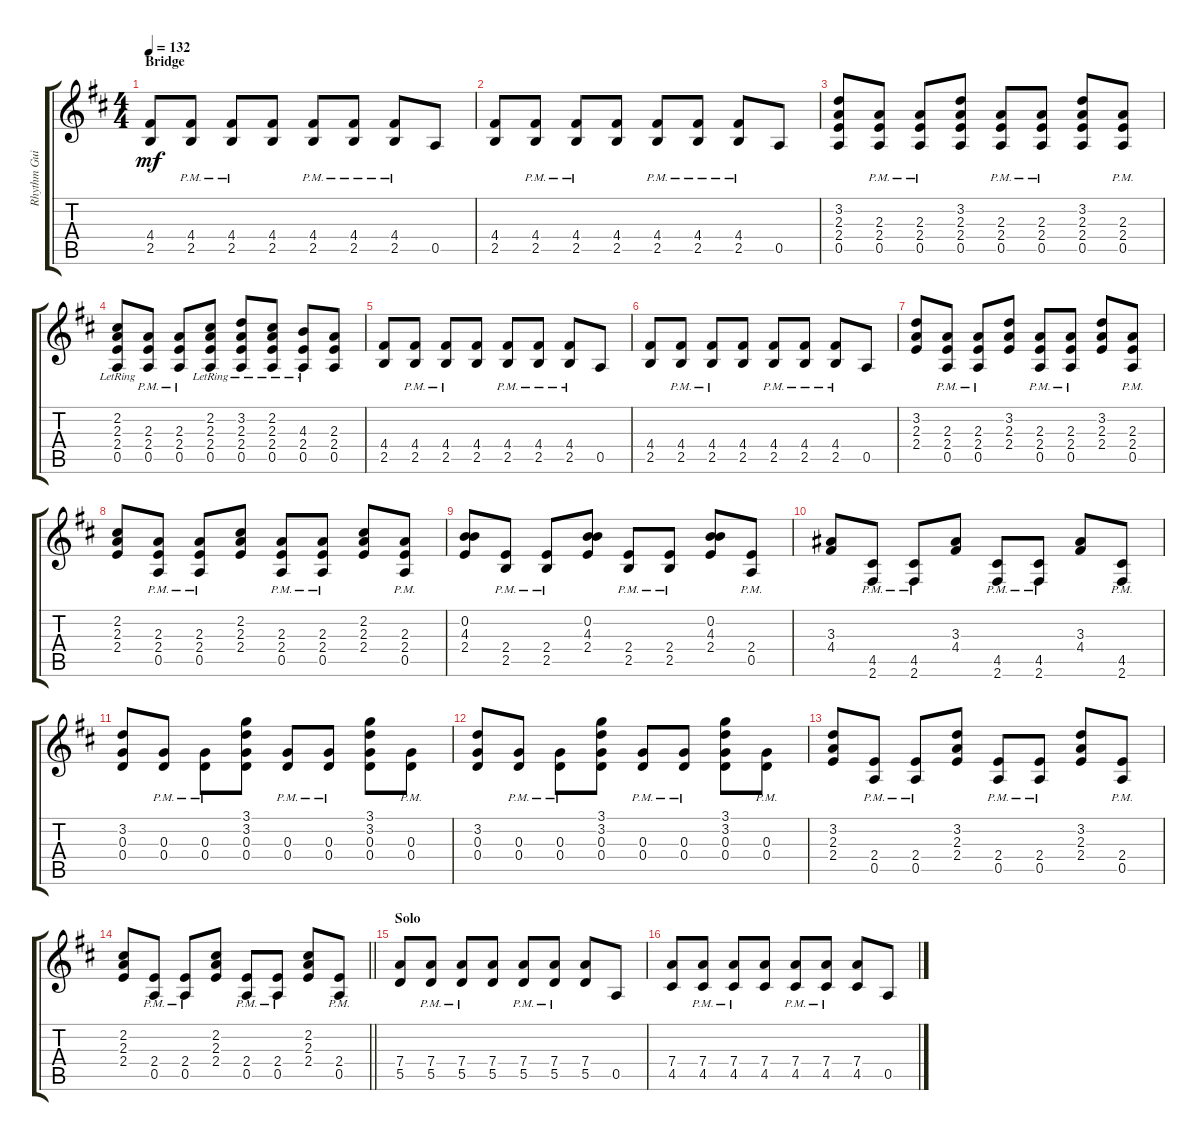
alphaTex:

\track ("Rhythm Guitar" "Rhythm Gui") {instrument acousticguitarsteel}
\staff {score tabs}
\tuning (E4 B3 G3 D3 A2 E2) {hide}
\ts (4 4)
\section ("" "Bridge")
\tempo 132
\clef g2
\ks d
(4.4 2.5).8{dy mf} (4.4{pm} 2.5{pm}).8 (4.4{pm} 2.5{pm}).8 (4.4 2.5).8 (4.4{pm} 2.5{pm}).8 (4.4{pm} 2.5{pm}).8 (4.4 2.5{pm}).8 0.5.8 |
(4.4 2.5).8 (4.4{pm} 2.5{pm}).8 (4.4{pm} 2.5{pm}).8 (4.4 2.5).8 (4.4{pm} 2.5{pm}).8 (4.4{pm} 2.5{pm}).8 (4.4 2.5{pm}).8 0.5.8 |
(3.2 2.3 2.4 0.5).8 (2.3{pm} 2.4{pm} 0.5{pm}).8 (2.3{pm} 2.4{pm} 0.5{pm}).8 (3.2 2.3 2.4 0.5).8 (2.3{pm} 2.4{pm} 0.5{pm}).8 (2.3{pm} 2.4{pm} 0.5{pm}).8 (3.2 2.3 2.4 0.5).8 (2.3{pm} 2.4 0.5{pm}).8 |
(2.2 2.3 2.4 0.5{lr}).8 (2.3{pm} 2.4{pm} 0.5{pm}).8 (2.3{pm} 2.4{pm} 0.5{pm}).8 (2.2{lr} 2.3{lr} 2.4{lr} 0.5{lr}).8 (3.2{lr} 2.3{lr} 2.4{lr} 0.5{lr}).8 (2.2{lr} 2.3{lr} 2.4{lr} 0.5{lr}).8 (4.3{lr} 2.4{lr} 0.5{lr}).8 (2.3 2.4 0.5).8 |
(4.4 2.5).8 (4.4{pm} 2.5{pm}).8 (4.4{pm} 2.5{pm}).8 (4.4 2.5).8 (4.4{pm} 2.5{pm}).8 (4.4{pm} 2.5{pm}).8 (4.4 2.5{pm}).8 0.5.8 |
(4.4 2.5).8 (4.4{pm} 2.5{pm}).8 (4.4{pm} 2.5{pm}).8 (4.4 2.5).8 (4.4{pm} 2.5{pm}).8 (4.4{pm} 2.5{pm}).8 (4.4 2.5{pm}).8 0.5.8 |
(3.2 2.3 2.4).8 (2.3{pm} 2.4{pm} 0.5{pm}).8 (2.3{pm} 2.4{pm} 0.5{pm}).8 (3.2 2.3 2.4).8 (2.3{pm} 2.4{pm} 0.5{pm}).8 (2.3{pm} 2.4{pm} 0.5{pm}).8 (3.2 2.3 2.4).8 (2.3 2.4 0.5{pm}).8 |
(2.2 2.3 2.4).8 (2.3{pm} 2.4{pm} 0.5{pm}).8 (2.3{pm} 2.4{pm} 0.5{pm}).8 (2.2 2.3 2.4).8 (2.3{pm} 2.4{pm} 0.5{pm}).8 (2.3{pm} 2.4{pm} 0.5{pm}).8 (2.2 2.3 2.4).8 (2.3 2.4 0.5{pm}).8 |
(0.2 4.3 2.4).8 (2.4{pm} 2.5{pm}).8 (2.4{pm} 2.5{pm}).8 (0.2 4.3 2.4).8 (2.4{pm} 2.5{pm}).8 (2.4{pm} 2.5{pm}).8 (0.2 4.3 2.4).8 (2.4 0.5{pm}).8 |
(3.3 4.4).8 (4.5{pm} 2.6{pm}).8 (4.5{pm} 2.6{pm}).8 (3.3 4.4).8 (4.5{pm} 2.6{pm}).8 (4.5{pm} 2.6{pm}).8 (3.3 4.4).8 (4.5{pm} 2.6{pm}).8 |
(3.2 0.3 0.4).8 (0.3{pm} 0.4{pm}).8 (0.3{pm} 0.4{pm}).8 (3.1 3.2 0.3 0.4).8 (0.3{pm} 0.4{pm}).8 (0.3{pm} 0.4{pm}).8 (3.1 3.2 0.3 0.4).8 (0.3{pm} 0.4{pm}).8 |
(3.2 0.3 0.4).8 (0.3{pm} 0.4{pm}).8 (0.3{pm} 0.4{pm}).8 (3.1 3.2 0.3 0.4).8 (0.3{pm} 0.4{pm}).8 (0.3{pm} 0.4{pm}).8 (3.1 3.2 0.3 0.4).8 (0.3{pm} 0.4{pm}).8 |
(3.2 2.3 2.4).8 (2.4{pm} 0.5{pm}).8 (2.4{pm} 0.5{pm}).8 (3.2 2.3 2.4).8 (2.4{pm} 0.5{pm}).8 (2.4{pm} 0.5{pm}).8 (3.2 2.3 2.4).8 (2.4 0.5{pm}).8 |
\barLineRight lightlight
(2.2 2.3 2.4).8 (2.4{pm} 0.5{pm}).8 (2.4{pm} 0.5{pm}).8 (2.2 2.3 2.4).8 (2.4{pm} 0.5{pm}).8 (2.4{pm} 0.5{pm}).8 (2.2 2.3 2.4).8 (2.4 0.5{pm}).8 |
\section ("" "Solo")
(7.4 5.5).8 (7.4{pm} 5.5{pm}).8 (7.4{pm} 5.5{pm}).8 (7.4 5.5).8 (7.4{pm} 5.5{pm}).8 (7.4{pm} 5.5{pm}).8 (7.4 5.5).8 0.5.8 |
(7.4 4.5).8 (7.4{pm} 4.5{pm}).8 (7.4{pm} 4.5{pm}).8 (7.4 4.5).8 (7.4{pm} 4.5{pm}).8 (7.4{pm} 4.5{pm}).8 (7.4 4.5).8 0.5.8
